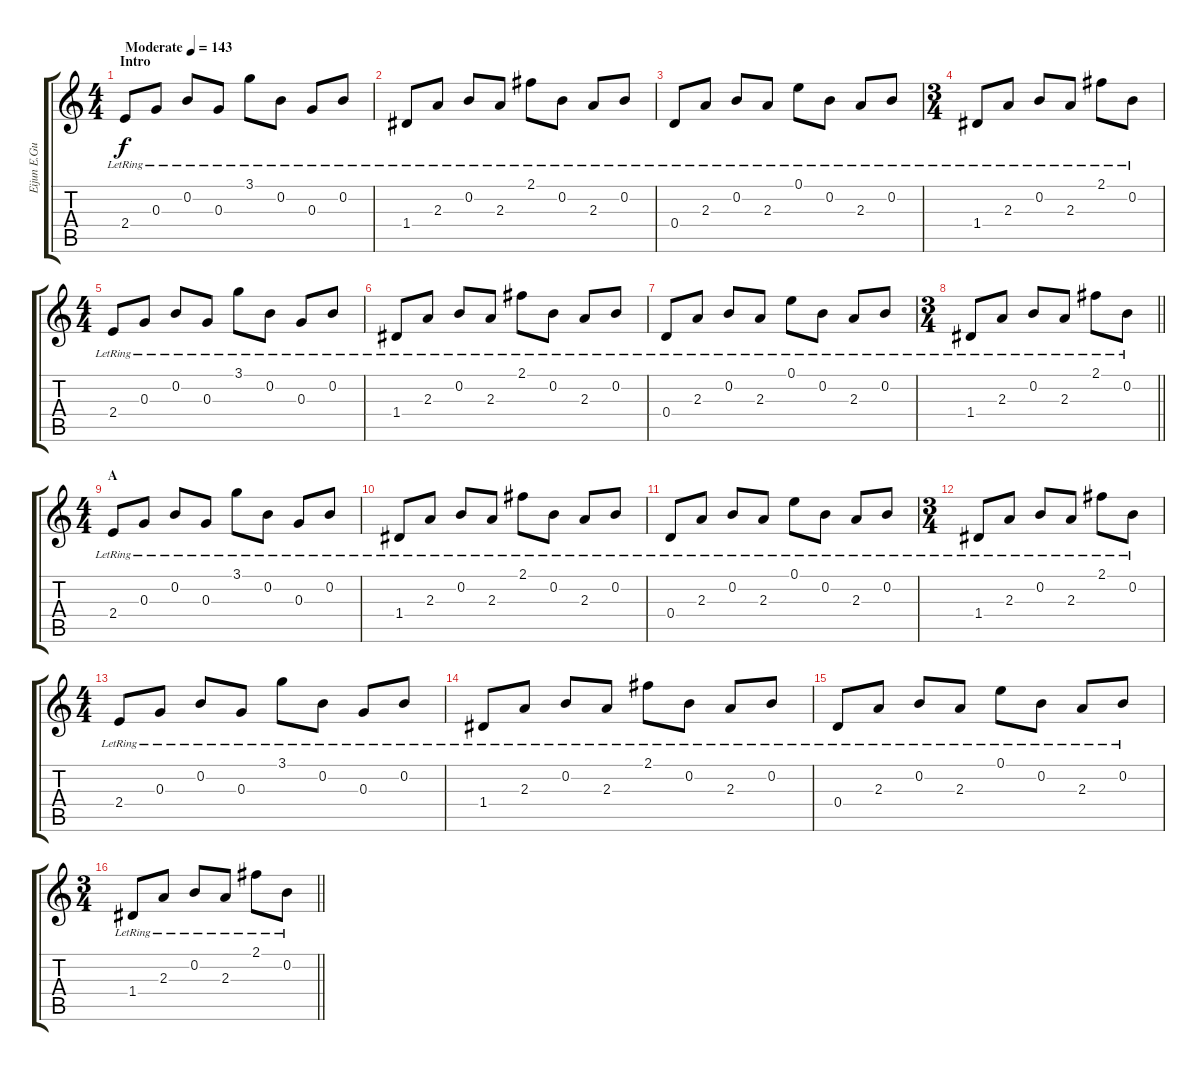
\track ("Eijun E.Guitar II" "Eijun E.Gu") {instrument electricguitarclean}
\staff {score tabs}
\tuning (E4 B3 G3 D3 A2 E2) {hide}
\ts (4 4)
\section ("" "Intro")
\tempo (143 "Moderate")
\clef g2
\ks c
2.4{lr}.8{dy f instrument electricguitarclean} 0.3{lr}.8 0.2{lr}.8 0.3{lr}.8 3.1{lr}.8 0.2{lr}.8 0.3{lr}.8 0.2{lr}.8 |
1.4{lr}.8 2.3{lr}.8 0.2{lr}.8 2.3{lr}.8 2.1{lr}.8 0.2{lr}.8 2.3{lr}.8 0.2{lr}.8 |
0.4{lr}.8 2.3{lr}.8 0.2{lr}.8 2.3{lr}.8 0.1{lr}.8 0.2{lr}.8 2.3{lr}.8 0.2{lr}.8 |
\ts (3 4)
1.4{lr}.8 2.3{lr}.8 0.2{lr}.8 2.3{lr}.8 2.1{lr}.8 0.2{lr}.8 |
\ts (4 4)
2.4{lr}.8 0.3{lr}.8 0.2{lr}.8 0.3{lr}.8 3.1{lr}.8 0.2{lr}.8 0.3{lr}.8 0.2{lr}.8 |
1.4{lr}.8 2.3{lr}.8 0.2{lr}.8 2.3{lr}.8 2.1{lr}.8 0.2{lr}.8 2.3{lr}.8 0.2{lr}.8 |
0.4{lr}.8 2.3{lr}.8 0.2{lr}.8 2.3{lr}.8 0.1{lr}.8 0.2{lr}.8 2.3{lr}.8 0.2{lr}.8 |
\ts (3 4)
\barLineRight lightlight
1.4{lr}.8 2.3{lr}.8 0.2{lr}.8 2.3{lr}.8 2.1{lr}.8 0.2{lr}.8 |
\ts (4 4)
\section ("" "A")
2.4{lr}.8 0.3{lr}.8 0.2{lr}.8 0.3{lr}.8 3.1{lr}.8 0.2{lr}.8 0.3{lr}.8 0.2{lr}.8 |
1.4{lr}.8 2.3{lr}.8 0.2{lr}.8 2.3{lr}.8 2.1{lr}.8 0.2{lr}.8 2.3{lr}.8 0.2{lr}.8 |
0.4{lr}.8 2.3{lr}.8 0.2{lr}.8 2.3{lr}.8 0.1{lr}.8 0.2{lr}.8 2.3{lr}.8 0.2{lr}.8 |
\ts (3 4)
1.4{lr}.8 2.3{lr}.8 0.2{lr}.8 2.3{lr}.8 2.1{lr}.8 0.2{lr}.8 |
\ts (4 4)
2.4{lr}.8 0.3{lr}.8 0.2{lr}.8 0.3{lr}.8 3.1{lr}.8 0.2{lr}.8 0.3{lr}.8 0.2{lr}.8 |
1.4{lr}.8 2.3{lr}.8 0.2{lr}.8 2.3{lr}.8 2.1{lr}.8 0.2{lr}.8 2.3{lr}.8 0.2{lr}.8 |
0.4{lr}.8 2.3{lr}.8 0.2{lr}.8 2.3{lr}.8 0.1{lr}.8 0.2{lr}.8 2.3{lr}.8 0.2{lr}.8 |
\ts (3 4)
\barLineRight lightlight
1.4{lr}.8 2.3{lr}.8 0.2{lr}.8 2.3{lr}.8 2.1{lr}.8 0.2{lr}.8
